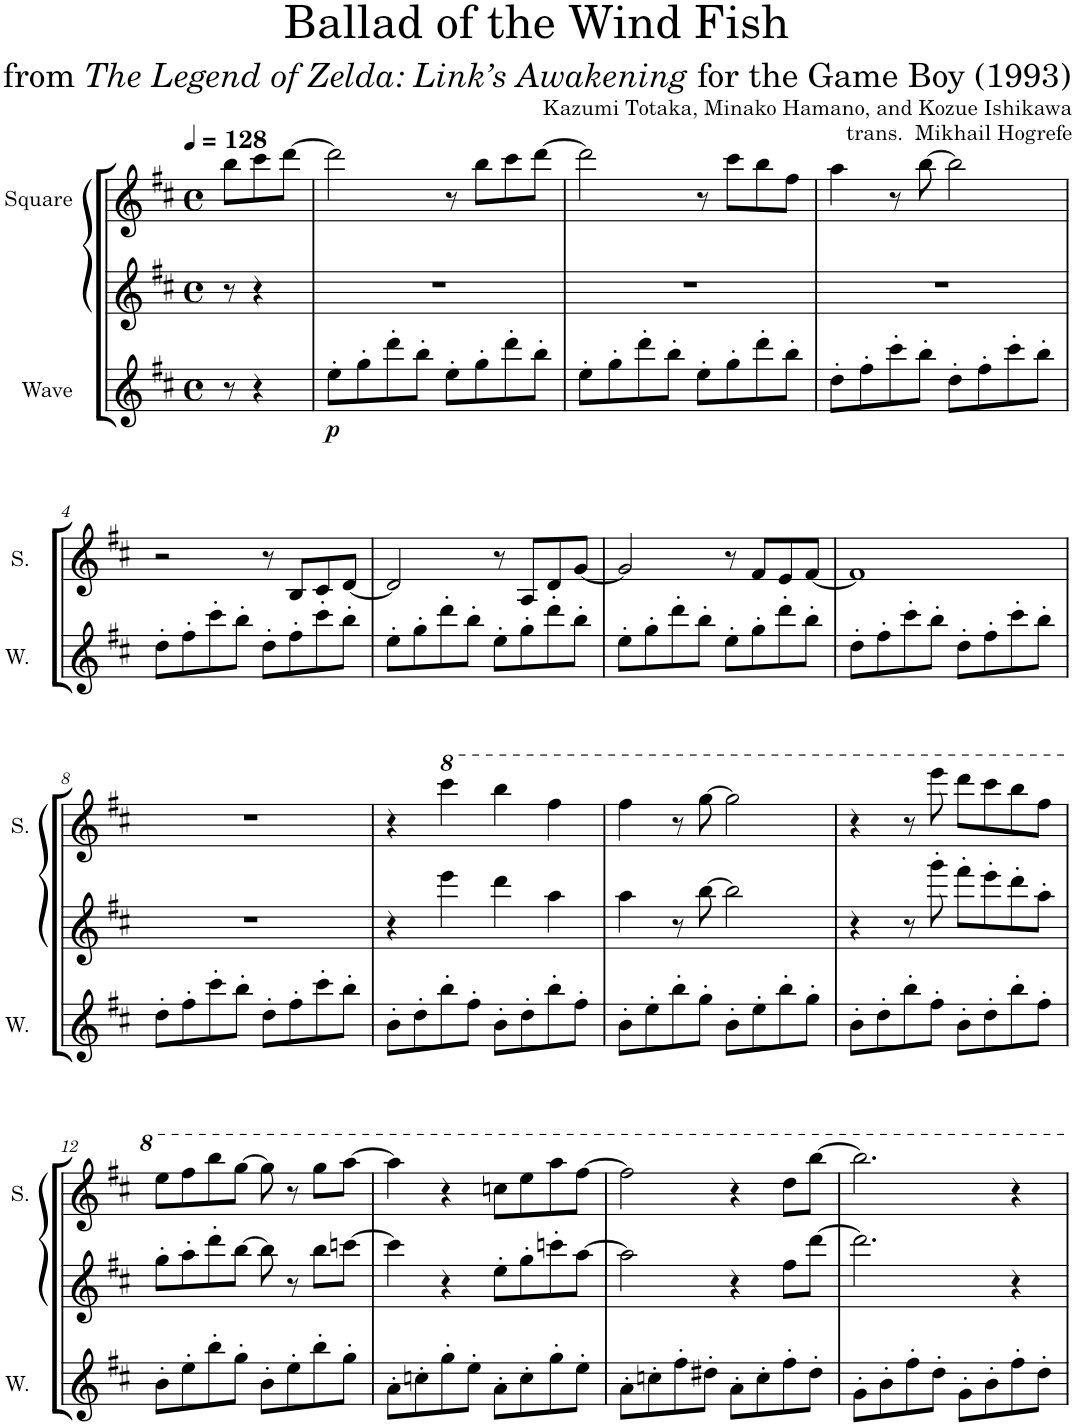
**kern	**dynam	**kern	**kern
*part3	*part3	*part2	*part1
*staff3	*staff3	*staff2	*staff1
*I"Wave	*	*I"Square Synthesizer	*I"Square
*I'W.	*	*	*I'S.
*clefG2	*	*clefG2	*clefG2
*k[f#c#]	*	*k[f#c#]	*k[f#c#]
*M4/4	*	*M4/4	*M4/4
*met(c)	*	*met(c)	*met(c)
*MM128	*	*MM128	*MM128
=	=	=	=
8r	.	8r	8bb\L
4r	.	4r	8ccc#\
.	.	.	[8ddd\J
=1	=1	=1	=1
!	!LO:DY:b	!	!
8ee'\L	p	1r	2ddd\]
8gg'\	.	.	.
8ddd'\	.	.	.
8bb'\J	.	.	.
8ee'\L	.	.	8r
8gg'\	.	.	8bb\L
8ddd'\	.	.	8ccc#\
8bb'\J	.	.	[8ddd\J
=2	=2	=2	=2
8ee'\L	.	1r	2ddd\]
8gg'\	.	.	.
8ddd'\	.	.	.
8bb'\J	.	.	.
8ee'\L	.	.	8r
8gg'\	.	.	8ccc#\L
8ddd'\	.	.	8bb\
8bb'\J	.	.	8ff#\J
=3	=3	=3	=3
8dd'\L	.	1r	4aa\
8ff#'\	.	.	.
8ccc#'\	.	.	8r
8bb'\J	.	.	[8bb\
8dd'\L	.	.	2bb\]
8ff#'\	.	.	.
8ccc#'\	.	.	.
8bb'\J	.	.	.
!!LO:LB:g=z
=4	=4	=4	=4
8dd'\L	.	1r	2r
8ff#'\	.	.	.
8ccc#'\	.	.	.
8bb'\J	.	.	.
8dd'\L	.	.	8r
8ff#'\	.	.	8B/L
8ccc#'\	.	.	8c#/
8bb'\J	.	.	[8d/J
=5	=5	=5	=5
8ee'\L	.	1r	2d/]
8gg'\	.	.	.
8ddd'\	.	.	.
8bb'\J	.	.	.
8ee'\L	.	.	8r
8gg'\	.	.	8A/L
8ddd'\	.	.	8d/
8bb'\J	.	.	[8g/J
=6	=6	=6	=6
8ee'\L	.	1r	2g/]
8gg'\	.	.	.
8ddd'\	.	.	.
8bb'\J	.	.	.
8ee'\L	.	.	8r
8gg'\	.	.	8f#/L
8ddd'\	.	.	8e/
8bb'\J	.	.	[8f#/J
=7	=7	=7	=7
8dd'\L	.	1r	1f#]
8ff#'\	.	.	.
8ccc#'\	.	.	.
8bb'\J	.	.	.
8dd'\L	.	.	.
8ff#'\	.	.	.
8ccc#'\	.	.	.
8bb'\J	.	.	.
!!LO:LB:g=z
=8	=8	=8	=8
8dd'\L	.	1r	1r
8ff#'\	.	.	.
8ccc#'\	.	.	.
8bb'\J	.	.	.
8dd'\L	.	.	.
8ff#'\	.	.	.
8ccc#'\	.	.	.
8bb'\J	.	.	.
=9	=9	=9	=9
8b'\L	.	4r	4r
8dd'\	.	.	.
8bb'\	.	4eee\	4cccc#\
8ff#'\J	.	.	.
8b'\L	.	4ddd\	4bbb\
8dd'\	.	.	.
8bb'\	.	4aa\	4fff#\
8ff#'\J	.	.	.
=10	=10	=10	=10
8b'\L	.	4aa\	4fff#\
8ee'\	.	.	.
8bb'\	.	8r	8r
8gg'\J	.	[8bb\	[8ggg\
8b'\L	.	2bb\]	2ggg\]
8ee'\	.	.	.
8bb'\	.	.	.
8gg'\J	.	.	.
=11	=11	=11	=11
8b'\L	.	4r	4r
8dd'\	.	.	.
8bb'\	.	8r	8r
8ff#'\J	.	8ggg'\	8eeee\
8b'\L	.	8fff#'\L	8dddd\L
8dd'\	.	8eee'\	8cccc#\
8bb'\	.	8ddd'\	8bbb\
8ff#'\J	.	8aa'\J	8fff#\J
!!LO:LB:g=z
=12	=12	=12	=12
8b'\L	.	8gg'\L	8eee\L
8ee'\	.	8aa'\	8fff#\
8bb'\	.	8ddd'\	8bbb\
8gg'\J	.	[8bb\J	[8ggg\J
8b'\L	.	8bb\]	8ggg\]
8ee'\	.	8r	8r
8bb'\	.	8bb\L	8ggg\L
8gg'\J	.	[8cccn\J	[8aaa\J
=13	=13	=13	=13
8a'\L	.	4ccc\]	4aaa\]
8ccn'\	.	.	.
8gg'\	.	4r	4r
8ee'\J	.	.	.
8a'\L	.	8ee'\L	8cccn\L
8cc'\	.	8gg'\	8eee\
8gg'\	.	8cccn'\	8aaa\
8ee'\J	.	[8aa\J	[8fff#\J
=14	=14	=14	=14
8a'\L	.	2aa\]	2fff#\]
8ccn'\	.	.	.
8ff#'\	.	.	.
8dd#X'\J	.	.	.
8a'\L	.	4r	4r
8cc'\	.	.	.
8ff#'\	.	8ff#\L	8ddd\L
8dd#'\J	.	[8ddd\J	[8bbb\J
=15	=15	=15	=15
8g'\L	.	2.ddd\]	2.bbb\]
8b'\	.	.	.
8ff#'\	.	.	.
8dd'\J	.	.	.
8g'\L	.	.	.
8b'\	.	.	.
8ff#'\	.	4r	4r
8dd'\J	.	.	.
=	=	=	=
*-	*-	*-	*-
